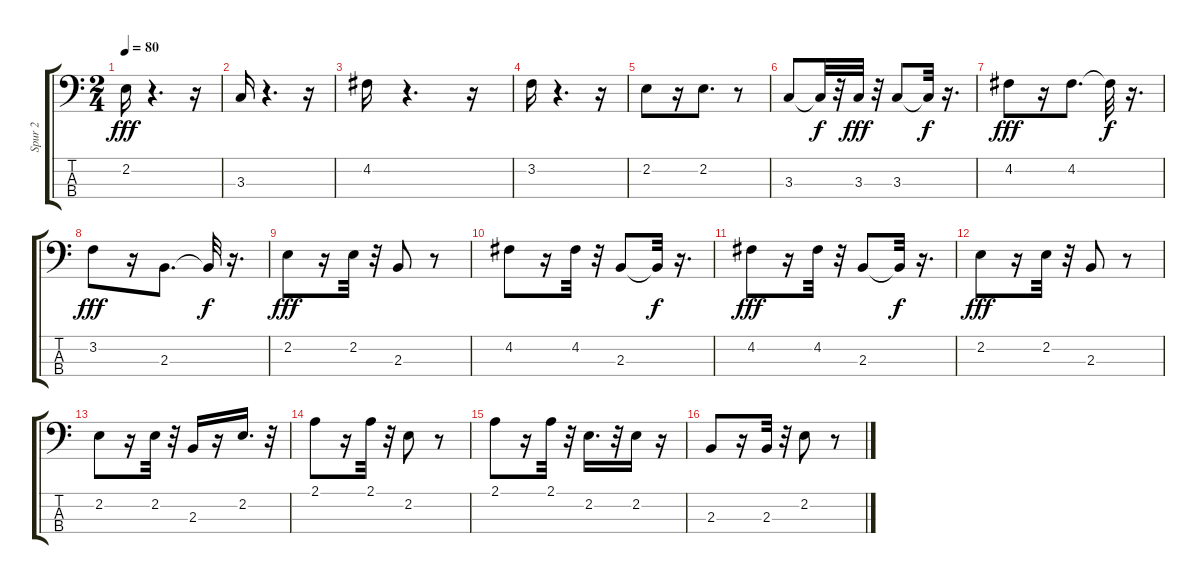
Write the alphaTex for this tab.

\track ("Spur 2" "Spur 2") {instrument acousticbass}
\staff {score tabs}
\tuning (G2 D2 A1 E1) {hide}
\ts (2 4)
\tempo 80
\clef f4
\ks c
2.2.16{dy fff instrument acousticbass} r.4{d} r.16 |
3.3.16 r.4{d} r.16 |
4.2.16 r.4{d} r.16 |
3.2.16 r.4{d} r.16 |
2.2.8 r.16 2.2.8{d} r.8 |
3.3.8 3.3{t}.32{dy f} r.32 3.3.32{dy fff} r.32 3.3.8 3.3{t}.32{dy f} r.16{d} |
4.2.8{dy fff} r.16 4.2.8{d} 4.2{t}.32{dy f} r.16{d} |
3.2.8{dy fff} r.16 2.3.8{d} 2.3{t}.32{dy f} r.16{d} |
2.2.8{dy fff} r.16 2.2.32 r.32 2.3.8 r.8 |
4.2.8 r.16 4.2.32 r.32 2.3.8 2.3{t}.32{dy f} r.16{d} |
4.2.8{dy fff} r.16 4.2.32 r.32 2.3.8 2.3{t}.32{dy f} r.16{d} |
2.2.8{dy fff} r.16 2.2.32 r.32 2.3.8 r.8 |
2.2.8 r.16 2.2.32 r.32 2.3.16 r.16 2.2.16{d} r.32 |
2.1.8 r.16 2.1.32 r.32 2.2.8 r.8 |
2.1.8 r.16 2.1.32 r.32 2.2.16{d} r.32 2.2.16 r.16 |
2.3.8 r.16 2.3.32 r.32 2.2.8 r.8
